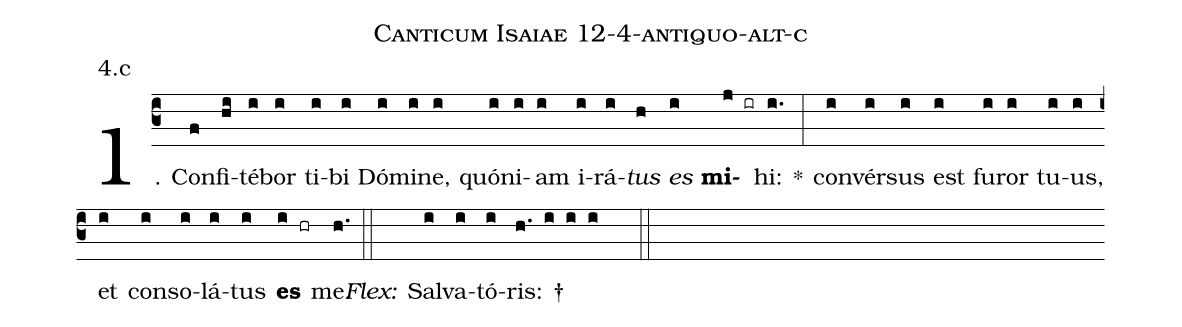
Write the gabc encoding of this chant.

name: Canticum Isaiae 12-4-antiquo-alt-c;
annotation: 4.c;
%%
(c3)1. Con(f)fi(hi)té(i)bor(i) ti(i)bi(i) Dó(i)mi(i)ne,(i) quón(i)i(i)am(i) i(i)rá(i)<i>tus</i>(h) <i>es</i>(i) <b>mi</b>(j ir)hi:(i.) *(:) con(i)vér(i)sus(i) est(i) fu(i)ror(i) tu(i)us,(i) et(i) con(i)so(i)lá(i)tus(i) <b>es</b>(i hr) me.(h.) (::)
<i>Flex:</i>()  Sal(i)va(i)tó(i)ris: †(h. i i i  ::)
